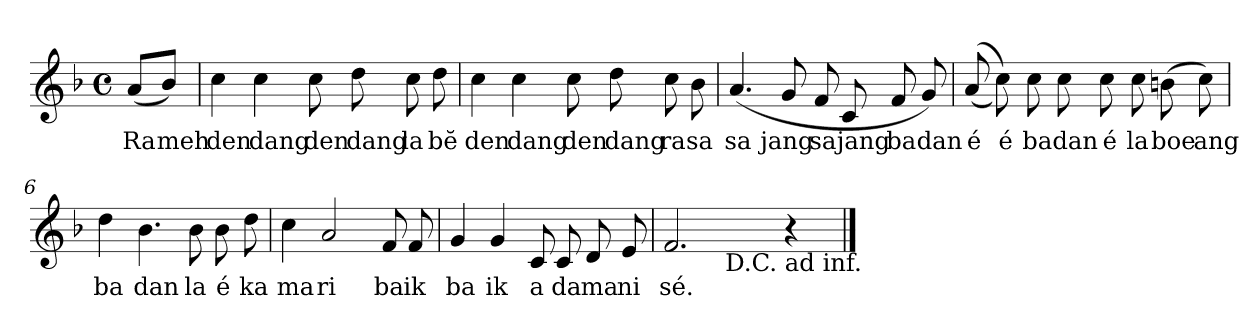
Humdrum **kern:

**kern	**text
*part1	*part1
*staff1	*staff1
*clefG2	*
*k[b-]	*
*F:	*
*M4/4	*
*met(c)	*
=1	=1
!	!LO:LY:b
(<8a/L	Ra
!	!LO:LY:b
8b-/J)	meh
=2	=2
!	!LO:LY:b
4cc\	den
!	!LO:LY:b
4cc\	dang
!	!LO:LY:b
8cc\	den
!	!LO:LY:b
8dd\	dang
!	!LO:LY:b
8cc\	la
!	!LO:LY:b
8dd\	bĕ
=3	=3
!	!LO:LY:b
4cc\	den
!	!LO:LY:b
4cc\	dang
!	!LO:LY:b
8cc\	den
!	!LO:LY:b
8dd\	dang
!	!LO:LY:b
8cc\	ra
!	!LO:LY:b
8b-\	sa
!!LO:LB:g=z
=4	=4
!	!LO:LY:b
(4.a/	sa
!	!LO:LY:b
8g/	jang
!	!LO:LY:b
8f/	sa
!	!LO:LY:b
8c/	jang
!	!LO:LY:b
8f/	ba
!	!LO:LY:b
8g/)	dan
=5	=5
!	!LO:LY:b
((<8a/	é
!	!LO:LY:b
8cc\))	é
!	!LO:LY:b
8cc\	ba
!	!LO:LY:b
8cc\	dan
!	!LO:LY:b
8cc\	é
!	!LO:LY:b
8cc\	la
!	!LO:LY:b
(>8bn\	boe
!	!LO:LY:b
8cc\)	ang
!!LO:LB:g=z
=6	=6
!	!LO:LY:b
4dd\	ba
!	!LO:LY:b
4.b-\	dan
!	!LO:LY:b
8b-\	la
!	!LO:LY:b
8b-\	é
!	!LO:LY:b
8dd\	ka
=7	=7
!	!LO:LY:b
4cc\	ma
!	!LO:LY:b
2a/	ri
!	!LO:LY:b
8f/	ba
!	!LO:LY:b
8f/	ik
=8	=8
!	!LO:LY:b
4g/	ba
!	!LO:LY:b
4g/	ik
!	!LO:LY:b
8c/	a
!	!LO:LY:b
8c/	da
!	!LO:LY:b
8d/	ma
!	!LO:LY:b
8e/	ni
=9	=9
!	!LO:LY:b
*^	*
2.f/	2ryy	sé.
!	!LO:TX:b:t=D.C. ad inf.	!
.	2ryy	.
4r	.	.
*v	*v	*
==	==
*-	*-
